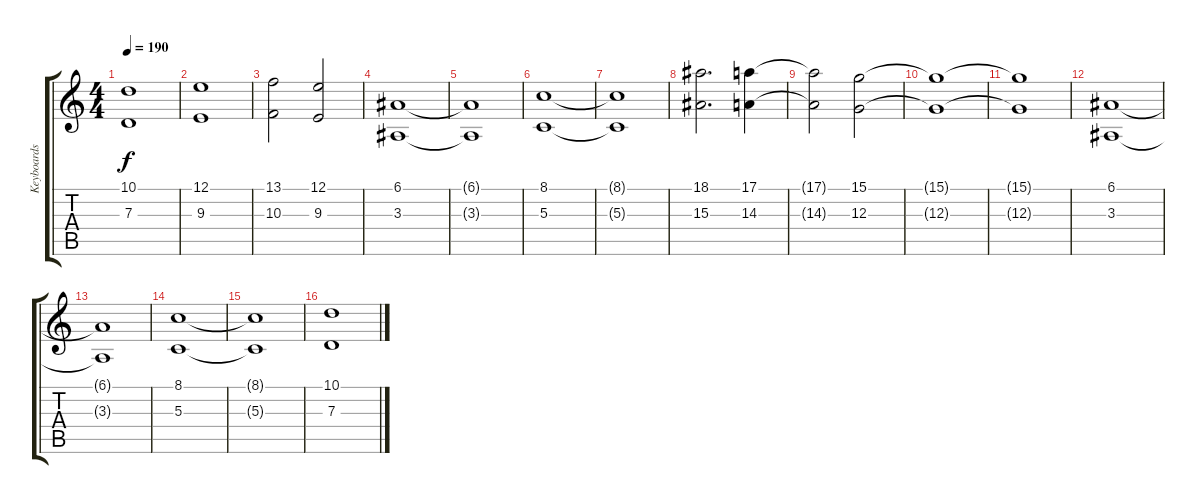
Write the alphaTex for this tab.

\track ("Keyboards" "Keyboards") {instrument pad3polysynth}
\staff {score tabs}
\tuning (E4 B3 G3 D3 A2 D2) {hide}
\ts (4 4)
\tempo 190
\clef g2
\ks c
(10.1{t} 7.3{t}).1{dy f} |
(12.1 9.3).1 |
(13.1 10.3).2 (12.1 9.3).2 |
(6.1 3.3).1 |
(6.1{t} 3.3{t}).1 |
(8.1 5.3).1 |
(8.1{t} 5.3{t}).1 |
(18.1 15.3).2{d} (17.1 14.3).4 |
(17.1{t} 14.3{t}).2 (15.1 12.3).2 |
(15.1{t} 12.3{t}).1 |
(15.1{t} 12.3{t}).1 |
(6.1 3.3).1 |
(6.1{t} 3.3{t}).1 |
(8.1 5.3).1 |
(8.1{t} 5.3{t}).1 |
(10.1 7.3).1
